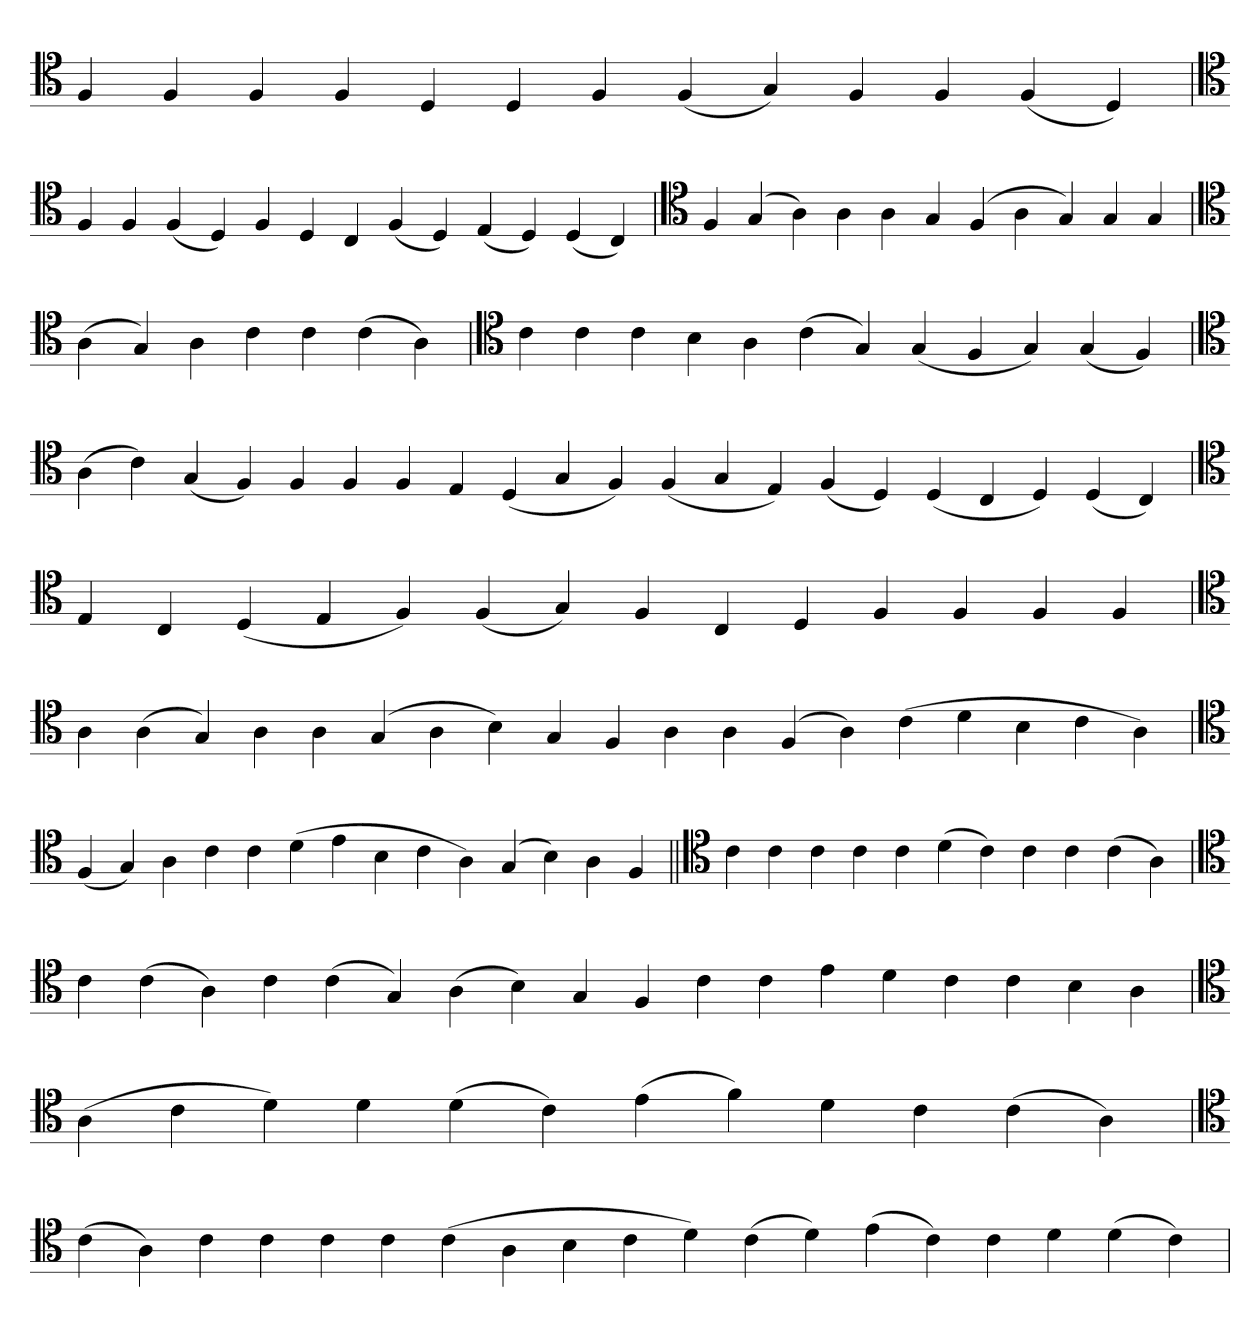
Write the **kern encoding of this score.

**kern
*part1
*staff1
*clefC4
=
4F
4F
4F
4F
4D
4D
4F
(4F
4G)
4F
4F
(4F
4D)
=`
*clefC4
4F
4F
(4F
4D)
4F
4D
4C
(4F
4D)
(4E
4D)
(4D
4C)
='
*clefC4
4F
(4G
4A)
4A
4A
4G
(4F
4A
4G)
4G
4G
=
*clefC4
(4A
4G)
4A
4c
4c
(4c
4A)
=`
*clefC4
4c
4c
4c
4B
4A
(4c
4G)
(4G
4F
4G)
(4G
4F)
=
*clefC4
(4A
4c)
(4G
4F)
4F
4F
4F
4E
(4D
4G
4F)
(4F
4G
4E)
(4F
4D)
(4D
4C
4D)
(4D
4C)
='
*clefC4
4E
4C
(4D
4E
4F)
(4F
4G)
4F
4C
4D
4F
4F
4F
4F
=`
*clefC4
4A
(4A
4G)
4A
4A
(4G
4A
4B)
4G
4F
4A
4A
(4F
4A)
(4c
4d
4B
4c
4A)
=`
*clefC4
(4F
4G)
4A
4c
4c
(4d
4e
4B
4c
4A)
(4G
4B)
4A
4F
=||
*clefC4
4c
4c
4c
4c
4c
(4d
4c)
4c
4c
(4c
4A)
=`
*clefC4
4c
(4c
4A)
4c
(4c
4G)
(4A
4B)
4G
4F
4c
4c
4e
4d
4c
4c
4B
4A
=
*clefC4
(4A
4c
4d)
4d
(4d
4c)
(4e
4f)
4d
4c
(4c
4A)
=`
*clefC4
(4c
4A)
4c
4c
4c
4c
(4c
4A
4B
4c
4d)
(4c
4d)
(4e
4c)
4c
4d
(4d
4c)
=
*-
